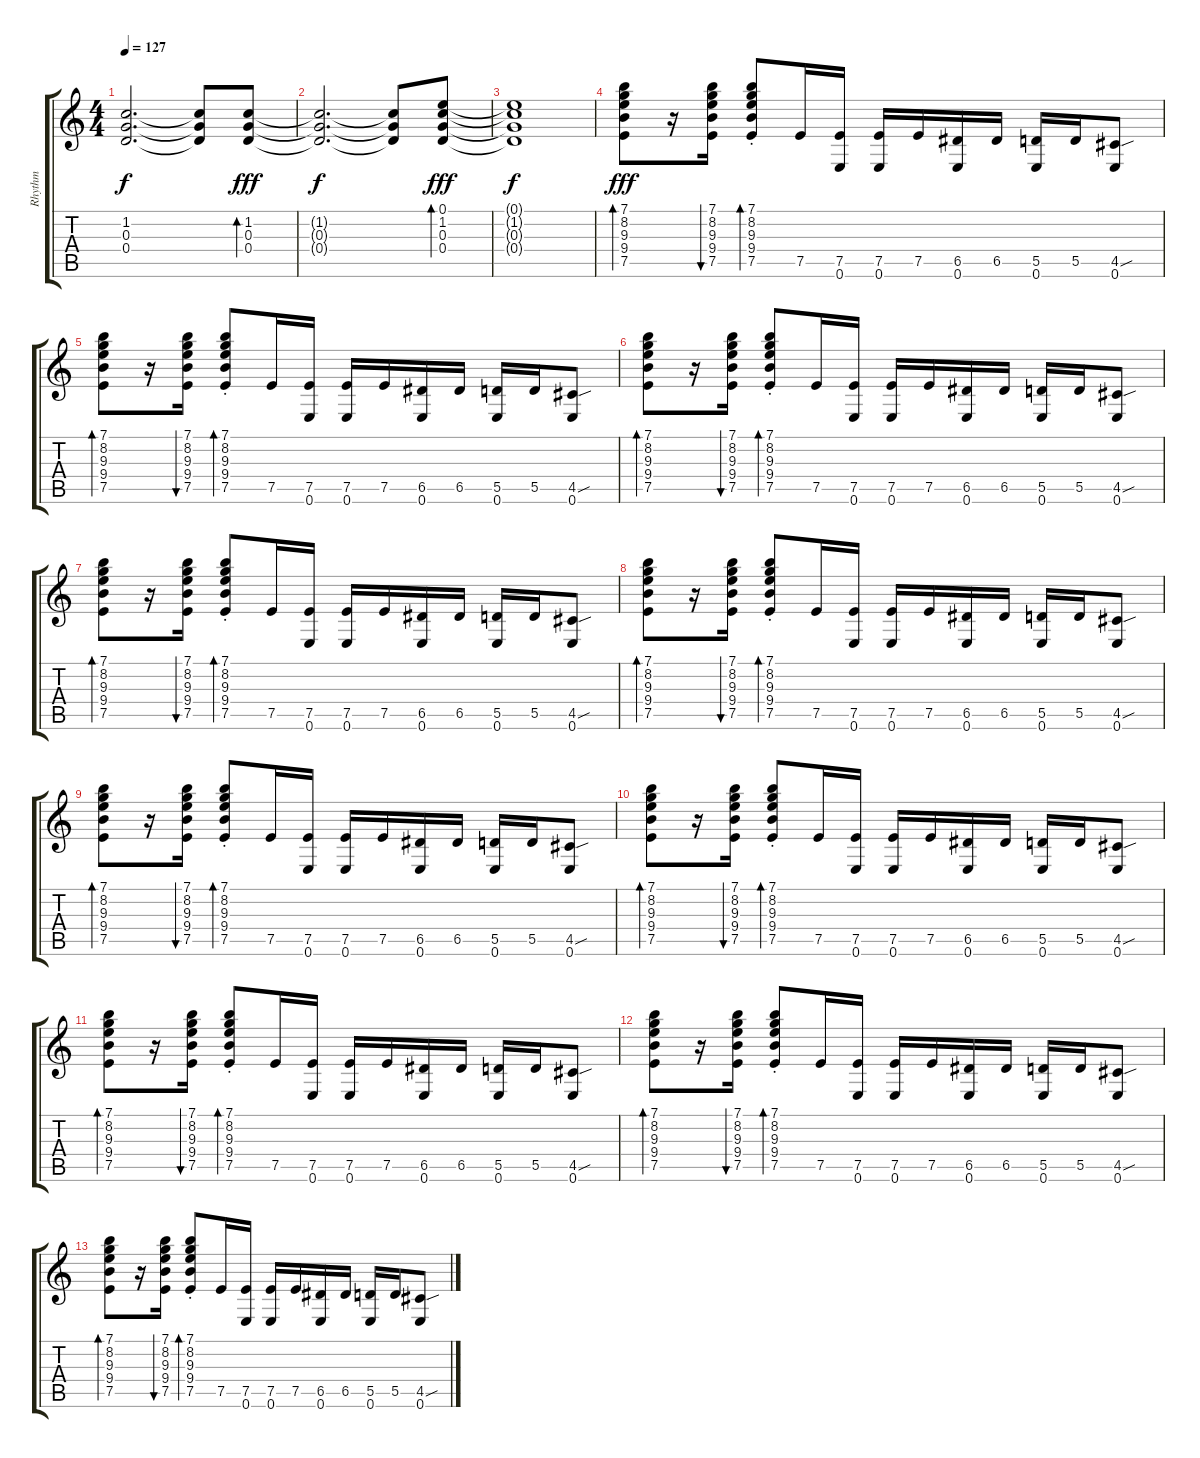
\track ("Rhythm" "Rhythm") {instrument electricguitarclean}
\staff {score tabs}
\tuning (E4 B3 G3 D3 A2 E2) {hide}
\ts (4 4)
\tempo 127
\clef g2
\ks c
(1.2{t} 0.3{t} 0.4{t}).2{d dy f} (1.2{t} 0.3{t} 0.4{t}).8 (1.2 0.3 0.4).8{bd 60 dy fff} |
(1.2{t} 0.3{t} 0.4{t}).2{d dy f} (1.2{t} 0.3{t} 0.4{t}).8 (0.1 1.2 0.3 0.4).8{bd 60 dy fff} |
(0.1{t} 1.2{t} 0.3{t} 0.4{t}).1{dy f} |
(7.1 8.2 9.3 9.4 7.5).8{bd 60 dy fff} r.16 (7.1 8.2 9.3 9.4 7.5).16{bu 60} (7.1{st} 8.2{st} 9.3{st} 9.4{st} 7.5{st}).8{bd 60} 7.5.16 (7.5 0.6).16 (7.5 0.6).16 7.5.16 (6.5 0.6).16 6.5.16 (5.5 0.6).16 5.5.16 (4.5{sou} 0.6).8 |
(7.1 8.2 9.3 9.4 7.5).8{bd 60} r.16 (7.1 8.2 9.3 9.4 7.5).16{bu 60} (7.1{st} 8.2{st} 9.3{st} 9.4{st} 7.5{st}).8{bd 60} 7.5.16 (7.5 0.6).16 (7.5 0.6).16 7.5.16 (6.5 0.6).16 6.5.16 (5.5 0.6).16 5.5.16 (4.5{sou} 0.6).8 |
(7.1 8.2 9.3 9.4 7.5).8{bd 60} r.16 (7.1 8.2 9.3 9.4 7.5).16{bu 60} (7.1{st} 8.2{st} 9.3{st} 9.4{st} 7.5{st}).8{bd 60} 7.5.16 (7.5 0.6).16 (7.5 0.6).16 7.5.16 (6.5 0.6).16 6.5.16 (5.5 0.6).16 5.5.16 (4.5{sou} 0.6).8 |
(7.1 8.2 9.3 9.4 7.5).8{bd 60} r.16 (7.1 8.2 9.3 9.4 7.5).16{bu 60} (7.1{st} 8.2{st} 9.3{st} 9.4{st} 7.5{st}).8{bd 60} 7.5.16 (7.5 0.6).16 (7.5 0.6).16 7.5.16 (6.5 0.6).16 6.5.16 (5.5 0.6).16 5.5.16 (4.5{sou} 0.6).8 |
(7.1 8.2 9.3 9.4 7.5).8{bd 60} r.16 (7.1 8.2 9.3 9.4 7.5).16{bu 60} (7.1{st} 8.2{st} 9.3{st} 9.4{st} 7.5{st}).8{bd 60} 7.5.16 (7.5 0.6).16 (7.5 0.6).16 7.5.16 (6.5 0.6).16 6.5.16 (5.5 0.6).16 5.5.16 (4.5{sou} 0.6).8 |
(7.1 8.2 9.3 9.4 7.5).8{bd 60} r.16 (7.1 8.2 9.3 9.4 7.5).16{bu 60} (7.1{st} 8.2{st} 9.3{st} 9.4{st} 7.5{st}).8{bd 60} 7.5.16 (7.5 0.6).16 (7.5 0.6).16 7.5.16 (6.5 0.6).16 6.5.16 (5.5 0.6).16 5.5.16 (4.5{sou} 0.6).8 |
(7.1 8.2 9.3 9.4 7.5).8{bd 60} r.16 (7.1 8.2 9.3 9.4 7.5).16{bu 60} (7.1{st} 8.2{st} 9.3{st} 9.4{st} 7.5{st}).8{bd 60} 7.5.16 (7.5 0.6).16 (7.5 0.6).16 7.5.16 (6.5 0.6).16 6.5.16 (5.5 0.6).16 5.5.16 (4.5{sou} 0.6).8 |
(7.1 8.2 9.3 9.4 7.5).8{bd 60} r.16 (7.1 8.2 9.3 9.4 7.5).16{bu 60} (7.1{st} 8.2{st} 9.3{st} 9.4{st} 7.5{st}).8{bd 60} 7.5.16 (7.5 0.6).16 (7.5 0.6).16 7.5.16 (6.5 0.6).16 6.5.16 (5.5 0.6).16 5.5.16 (4.5{sou} 0.6).8 |
(7.1 8.2 9.3 9.4 7.5).8{bd 60} r.16 (7.1 8.2 9.3 9.4 7.5).16{bu 60} (7.1{st} 8.2{st} 9.3{st} 9.4{st} 7.5{st}).8{bd 60} 7.5.16 (7.5 0.6).16 (7.5 0.6).16 7.5.16 (6.5 0.6).16 6.5.16 (5.5 0.6).16 5.5.16 (4.5{sou} 0.6).8 |
(7.1 8.2 9.3 9.4 7.5).8{bd 60} r.16 (7.1 8.2 9.3 9.4 7.5).16{bu 60} (7.1{st} 8.2{st} 9.3{st} 9.4{st} 7.5{st}).8{bd 60} 7.5.16 (7.5 0.6).16 (7.5 0.6).16 7.5.16 (6.5 0.6).16 6.5.16 (5.5 0.6).16 5.5.16 (4.5{sou} 0.6).8
